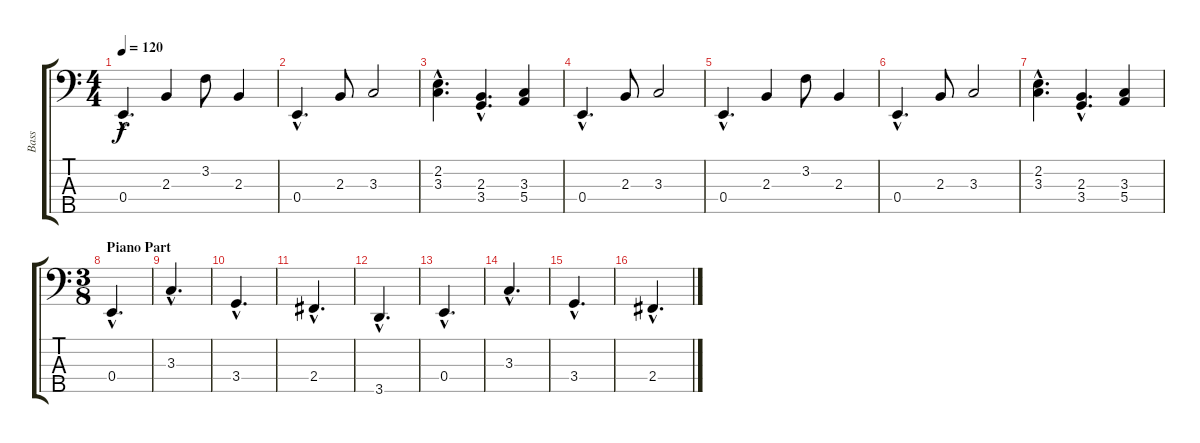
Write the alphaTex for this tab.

\track ("Bass" "Bass") {instrument electricbassfinger}
\staff {score tabs}
\tuning (G2 D2 A1 E1 B0) {hide}
\ts (4 4)
\tempo 120
\clef f4
\ks c
0.4{hac}.4{d dy f} 2.3.4 3.2.8 2.3.4 |
0.4{hac}.4{d} 2.3.8 3.3.2 |
(2.2{hac} 3.3{hac}).4{d} (2.3{hac} 3.4{hac}).4{d} (3.3 5.4).4 |
0.4{hac}.4{d} 2.3.8 3.3.2 |
0.4{hac}.4{d} 2.3.4 3.2.8 2.3.4 |
0.4{hac}.4{d} 2.3.8 3.3.2 |
(2.2{hac} 3.3{hac}).4{d} (2.3{hac} 3.4{hac}).4{d} (3.3 5.4).4 |
\ts (3 8)
\section ("" "Piano Part")
0.4{hac}.4{d} |
3.3{hac}.4{d} |
3.4{hac}.4{d} |
2.4{hac}.4{d} |
3.5{hac}.4{d} |
0.4{hac}.4{d} |
3.3{hac}.4{d} |
3.4{hac}.4{d} |
2.4{hac}.4{d}
